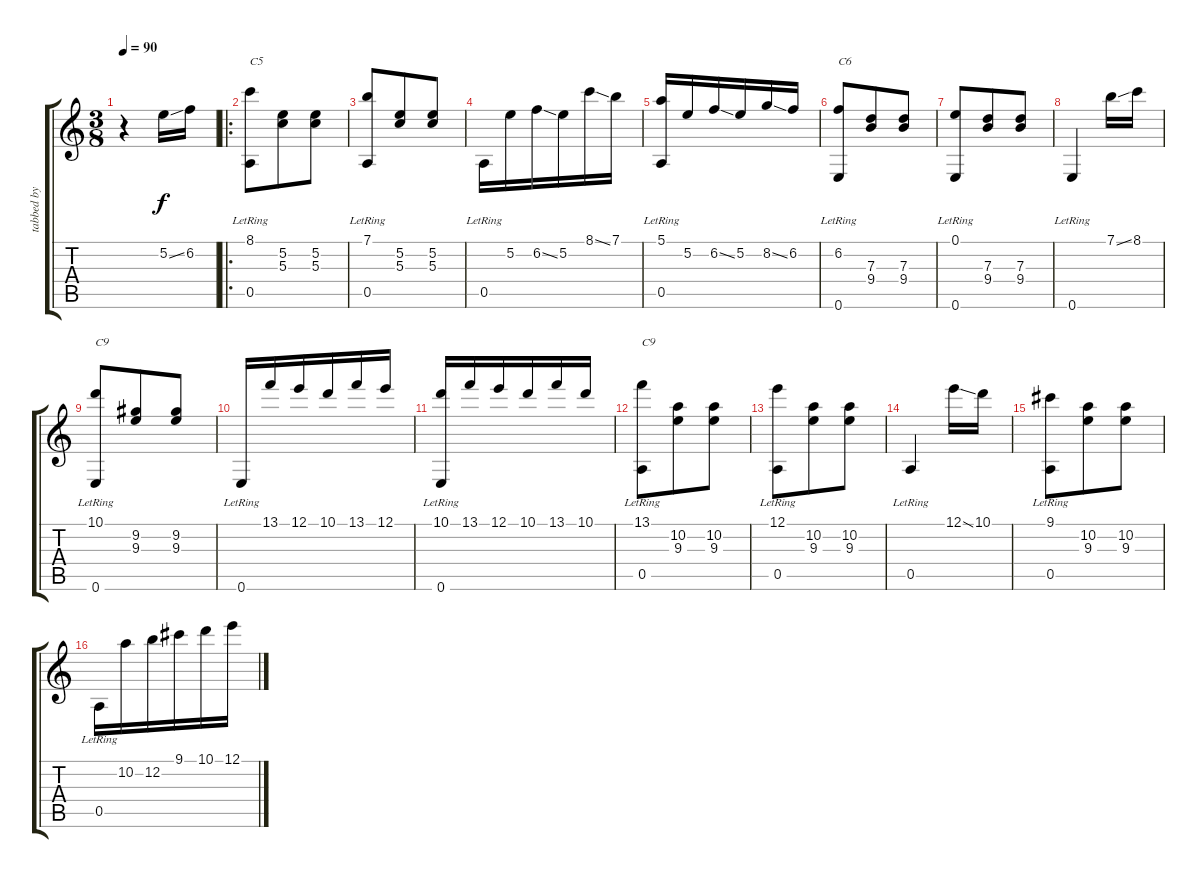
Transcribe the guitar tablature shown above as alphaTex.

\track ("tabbed by Bin Sun" "tabbed by ") {instrument acousticguitarnylon}
\staff {score tabs}
\tuning (E4 B3 G3 D3 A2 E2) {hide}
\ts (3 8)
\tempo 90
\clef g2
\ks c
r.4{dy f instrument acousticguitarnylon} 5.2{ss}.16 6.2.16 |
\ro
(8.1{lr} 0.5{lr}).8{txt "C5"} (5.2 5.3).8 (5.2 5.3).8 |
(7.1{lr} 0.5{lr}).8 (5.2 5.3).8 (5.2 5.3).8 |
0.5{lr}.16 5.2.16 6.2{ss}.16 5.2.16 8.1{ss}.16 7.1.16 |
(5.1 0.5{lr}).16 5.2.16 6.2{ss}.16 5.2.16 8.2{ss}.16 6.2.16 |
(6.2{lr} 0.6{lr}).8{txt "C6"} (7.3 9.4).8 (7.3 9.4).8 |
(0.1{lr} 0.6{lr}).8 (7.3 9.4).8 (7.3 9.4).8 |
0.6{lr}.4 7.1{ss}.16 8.1.16 |
(10.1{lr} 0.6{lr}).8{txt "C9"} (9.2 9.3).8 (9.2 9.3).8 |
0.6{lr}.16 13.1.16 12.1.16 10.1.16 13.1.16 12.1.16 |
(10.1 0.6{lr}).16 13.1.16 12.1.16 10.1.16 13.1.16 10.1.16 |
(13.1{lr} 0.5{lr}).8{txt "C9"} (10.2 9.3).8 (10.2 9.3).8 |
(12.1{lr} 0.5{lr}).8 (10.2 9.3).8 (10.2 9.3).8 |
0.5{lr}.4 12.1{ss}.16 10.1.16 |
(9.1{lr} 0.5{lr}).8 (10.2 9.3).8 (10.2 9.3).8 |
0.5{lr}.16 10.2.16 12.2.16 9.1.16 10.1.16 12.1.16
